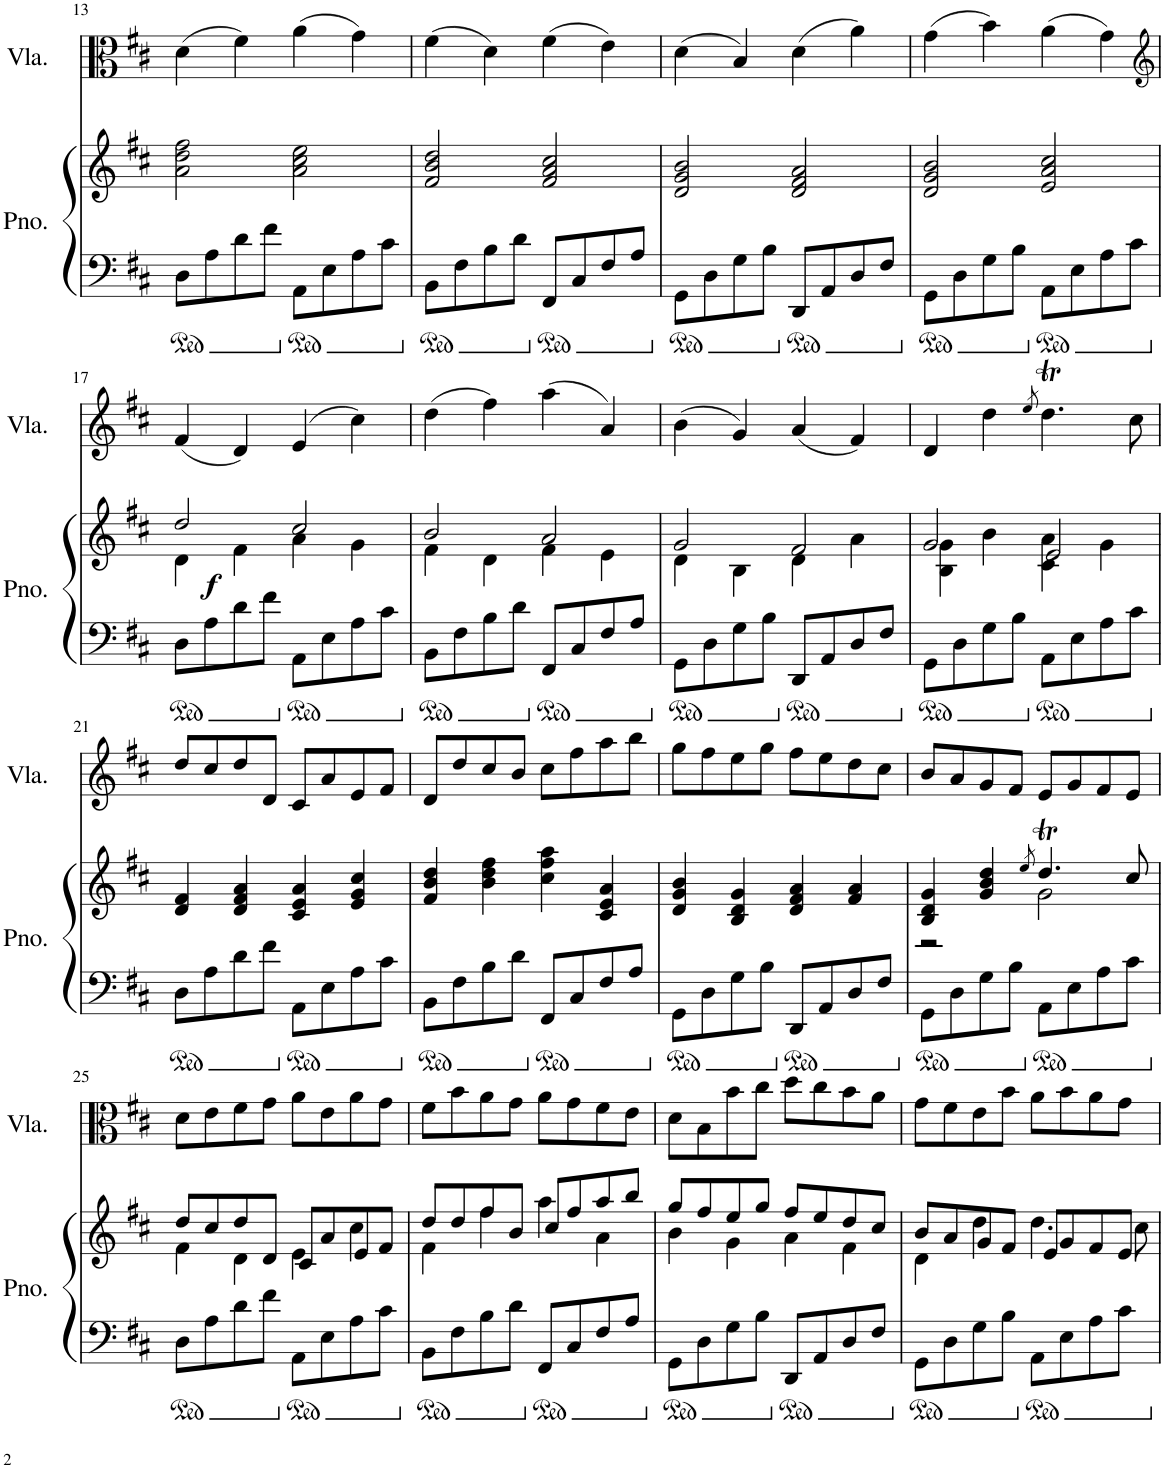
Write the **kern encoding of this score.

**kern	**kern	**dynam	**kern
*part2	*part2	*part2	*part1
*staff3	*staff2	*staff2/3	*staff1
*I"Grand Piano	*	*	*I"Viola
*I'Pno.	*	*	*I'Vla.
!!LO:PB:g=z
*clefF4	*clefG2	*	*clefC3
*k[f#c#]	*k[f#c#]	*	*k[f#c#]
*M4/4	*M4/4	*	*M4/4
=13	=13	=13	=13
8D\L	2a\ 2dd\ 2ff#\	.	(4d\
8A\	.	.	.
8d\	.	.	4f#\)
8f#\J	.	.	.
8AA\L	2a\ 2cc#\ 2ee\	.	(4a\
8E\	.	.	.
8A\	.	.	4g\)
8c#\J	.	.	.
=14	=14	=14	=14
8BB\L	2f#/ 2b/ 2dd/	.	(4f#\
8F#\	.	.	.
8B\	.	.	4d\)
8d\J	.	.	.
8FF#/L	2f#/ 2a/ 2cc#/	.	(4f#\
8C#/	.	.	.
8F#/	.	.	4e\)
8A/J	.	.	.
=15	=15	=15	=15
8GG\L	2d/ 2g/ 2b/	.	(4d\
8D\	.	.	.
8G\	.	.	4B/)
8B\J	.	.	.
8DD/L	2d/ 2f#/ 2a/	.	(4d\
8AA/	.	.	.
8D/	.	.	4a\)
8F#/J	.	.	.
=16	=16	=16	=16
8GG\L	2d/ 2g/ 2b/	.	(4g\
8D\	.	.	.
8G\	.	.	4b\)
8B\J	.	.	.
8AA\L	2e/ 2a/ 2cc#/	.	(4a\
8E\	.	.	.
8A\	.	.	4g\)
8c#\J	.	.	.
!!LO:LB:g=z
=17	=17	=17	=17
*	*	*	*clefG2
*	*^	*	*
*	*	*^	*	*
8D\L	2dd/	4d\	8ryy	.	(4f#/
!	!	!	!	!LO:DY:b	!
8A\	.	.	2..ryy	f	.
8d\	.	4f#\	.	.	4d/)
8f#\J	.	.	.	.	.
8AA\L	2cc#/	4a\	.	.	(4e/
8E\	.	.	.	.	.
8A\	.	4g\	.	.	4cc#\)
8c#\J	.	.	.	.	.
*	*	*v	*v	*	*
=18	=18	=18	=18	=18
8BB\L	2b/	4f#\	.	(4dd\
8F#\	.	.	.	.
8B\	.	4d\	.	4ff#\)
8d\J	.	.	.	.
8FF#/L	2a/	4f#\	.	(4aa\
8C#/	.	.	.	.
8F#/	.	4e\	.	4a/)
8A/J	.	.	.	.
=19	=19	=19	=19	=19
8GG\L	2g/	4d\	.	(4b\
8D\	.	.	.	.
8G\	.	4B\	.	4g/)
8B\J	.	.	.	.
8DD/L	2f#/	4d\	.	(4a/
8AA/	.	.	.	.
8D/	.	4a\	.	4f#/)
8F#/J	.	.	.	.
=20	=20	=20	=20	=20
8GG\L	2g/	4B\ 4g\	.	4d/
8D\	.	.	.	.
8G\	.	4b\	.	4dd\
8B\J	.	.	.	.
.	.	.	.	8qee/
8AA\L	2e/	4c#\ 4a\	.	4.ddT\
8E\	.	.	.	.
8A\	.	4g\	.	.
8c#\J	.	.	.	8cc#\
*	*v	*v	*	*
!!LO:LB:g=z
=21	=21	=21	=21
8D\L	4d/ 4f#/	.	8dd/L
8A\	.	.	8cc#/
8d\	4d/ 4f#/ 4a/	.	8dd/
8f#\J	.	.	8d/J
8AA\L	4c#/ 4e/ 4a/	.	8c#/L
8E\	.	.	8a/
8A\	4e/ 4g/ 4cc#/	.	8e/
8c#\J	.	.	8f#/J
=22	=22	=22	=22
8BB\L	4f#/ 4b/ 4dd/	.	8d/L
8F#\	.	.	8dd/
8B\	4b\ 4dd\ 4ff#\	.	8cc#/
8d\J	.	.	8b/J
8FF#/L	4cc#\ 4ff#\ 4aa\	.	8cc#\L
8C#/	.	.	8ff#\
8F#/	4c#/ 4e/ 4a/	.	8aa\
8A/J	.	.	8bb\J
=23	=23	=23	=23
8GG\L	4d/ 4g/ 4b/	.	8gg\L
8D\	.	.	8ff#\
8G\	4B/ 4d/ 4g/	.	8ee\
8B\J	.	.	8gg\J
8DD/L	4d/ 4f#/ 4a/	.	8ff#\L
8AA/	.	.	8ee\
8D/	4f#/ 4a/	.	8dd\
8F#/J	.	.	8cc#\J
=24	=24	=24	=24
*	*^	*	*
8GG\L	4B/ 4d/ 4g/	2r	.	8b/L
8D\	.	.	.	8a/
8G\	4g/ 4b/ 4dd/	.	.	8g/
8B\J	.	.	.	8f#/J
.	8qee/	.	.	.
8AA\L	4.ddT/	2g\	.	8e/L
8E\	.	.	.	8g/
8A\	.	.	.	8f#/
8c#\J	8cc#/	.	.	8e/J
!!LO:LB:g=z
=25	=25	=25	=25	=25
8D\L	8dd/L	4f#\	.	8d\L
8A\	8cc#/	.	.	8e\
8d\	8dd/	4d\	.	8f#\
8f#\J	8d/J	.	.	8g\J
8AA\L	8c#/L	4e\	.	8a\L
8E\	8a/	.	.	8e\
8A\	8e/	4cc#\	.	8a\
8c#\J	8f#/J	.	.	8g\J
=26	=26	=26	=26	=26
8BB\L	8dd/L	4f#\	.	8f#\L
8F#\	8dd/	.	.	8b\
8B\	8ff#/	4ff#\	.	8a\
8d\J	8b/J	.	.	8g\J
8FF#/L	8cc#/L	4aa\	.	8a\L
8C#/	8ff#/	.	.	8g\
8F#/	8aa/	4a\	.	8f#\
8A/J	8bb/J	.	.	8e\J
=27	=27	=27	=27	=27
8GG\L	8gg/L	4b\	.	8d\L
8D\	8ff#/	.	.	8B\
8G\	8ee/	4g\	.	8b\
8B\J	8gg/J	.	.	8cc#\J
8DD/L	8ff#/L	4a\	.	8dd\L
8AA/	8ee/	.	.	8cc#\
8D/	8dd/	4f#\	.	8b\
8F#/J	8cc#/J	.	.	8a\J
=28	=28	=28	=28	=28
8GG\L	8b/L	4d\	.	8g\L
8D\	8a/	.	.	8f#\
8G\	8g/	4dd\	.	8e\
8B\J	8f#/J	.	.	8b\J
8AA\L	8e/L	4.dd\	.	8a\L
8E\	8g/	.	.	8b\
8A\	8f#/	.	.	8a\
8c#\J	8e/J	8cc#\	.	8g\J
*	*v	*v	*	*
=	=	=	=
*-	*-	*-	*-
